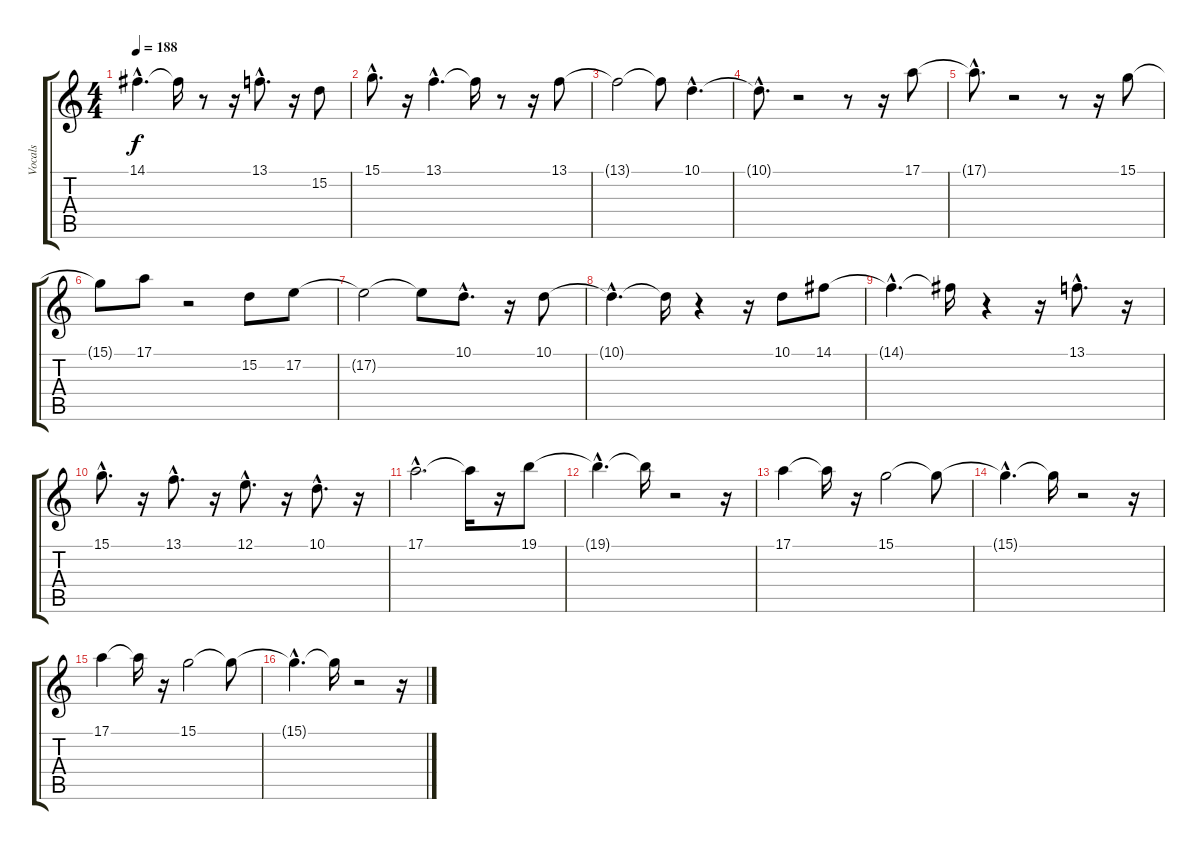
\track ("Vocals" "Vocals") {instrument choiraahs}
\staff {score tabs}
\tuning (E4 B3 G3 D3 A2 E2) {hide}
\ts (4 4)
\tempo 188
\clef g2
\ks c
14.1{hac t}.4{d dy f} 14.1{t}.16 r.8 r.16 13.1{hac}.8{d} r.16 15.2.8 |
15.1{hac}.8{d} r.16 13.1{hac}.4{d} 13.1{t}.16 r.8 r.16 13.1.8 |
13.1{t}.2 13.1{t}.8 10.1{hac}.4{d} |
10.1{hac t}.8{d} r.2 r.8 r.16 17.1.8 |
17.1{hac t}.8{d} r.2 r.8 r.16 15.1.8 |
15.1{t}.8 17.1.8 r.2 15.2.8 17.2.8 |
17.2{t}.2 17.2{t}.8 10.1{hac}.8{d} r.16 10.1.8 |
10.1{hac t}.4{d} 10.1{t}.16 r.4 r.16 10.1.8 14.1.8 |
14.1{hac t}.4{d} 14.1{t}.16 r.4 r.16 13.1{hac}.8{d} r.16 |
15.1{hac}.8{d} r.16 13.1{hac}.8{d} r.16 12.1{hac}.8{d} r.16 10.1{hac}.8{d} r.16 |
17.1{hac}.2{d} 17.1{t}.16 r.16 19.1.8 |
19.1{hac t}.4{d} 19.1{t}.16 r.2 r.16 |
17.1.4 17.1{t}.16 r.16 15.1.2 15.1{t}.8 |
15.1{hac t}.4{d} 15.1{t}.16 r.2 r.16 |
17.1.4 17.1{t}.16 r.16 15.1.2 15.1{t}.8 |
15.1{hac t}.4{d} 15.1{t}.16 r.2 r.16
